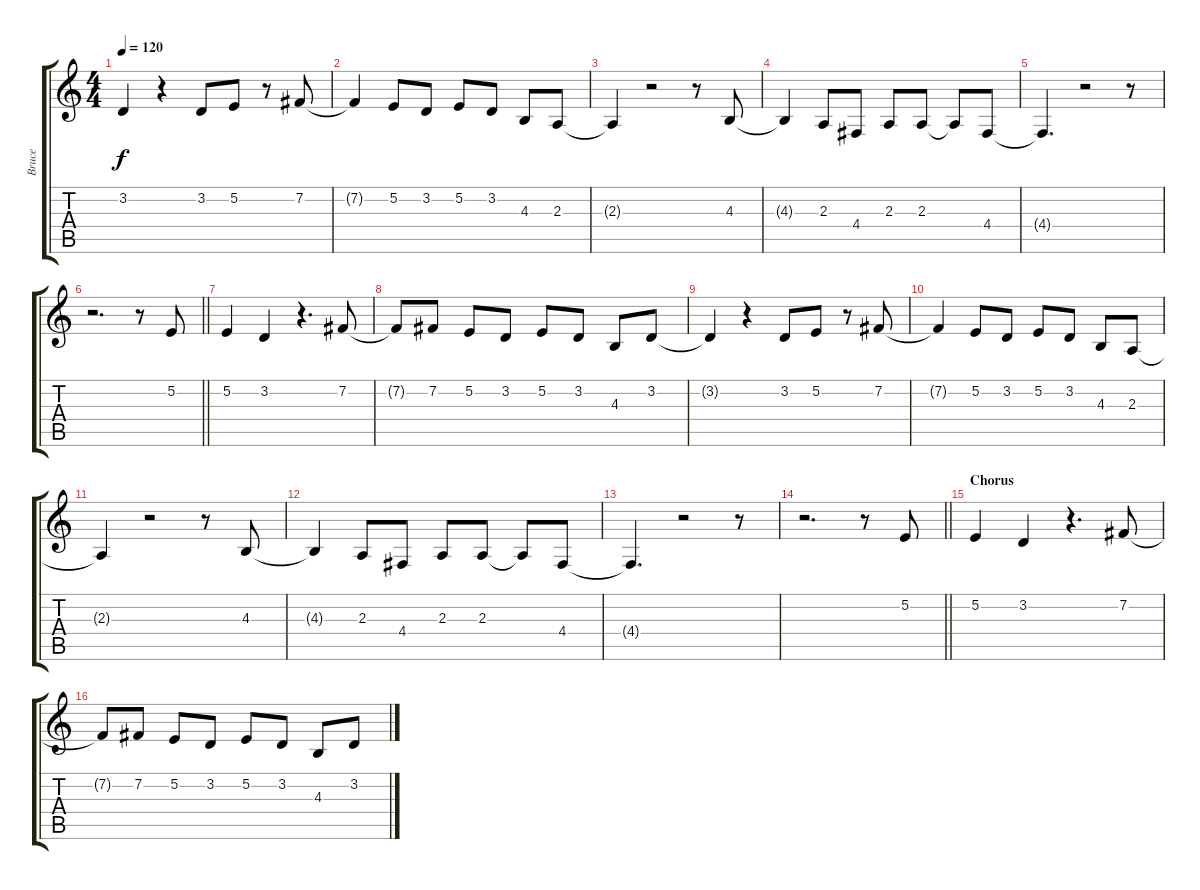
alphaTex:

\track ("Bruce" "Bruce") {instrument lead6voice}
\staff {score tabs}
\tuning (E4 B3 G3 D3 A2 E2) {hide}
\ts (4 4)
\tempo 120
\clef g2
\ks c
3.2{t}.4{dy f} r.4 3.2.8 5.2.8 r.8 7.2.8 |
7.2{t}.4 5.2.8 3.2.8 5.2.8 3.2.8 4.3.8 2.3.8 |
2.3{t}.4 r.2 r.8 4.3.8 |
4.3{t}.4 2.3.8 4.4.8 2.3.8 2.3.8 2.3{t}.8 4.4.8 |
4.4{t}.4{d} r.2 r.8 |
\barLineRight lightlight
r.2{d} r.8 5.2.8 |
5.2.4 3.2.4 r.4{d} 7.2.8 |
7.2{t}.8 7.2.8 5.2.8 3.2.8 5.2.8 3.2.8 4.3.8 3.2.8 |
3.2{t}.4 r.4 3.2.8 5.2.8 r.8 7.2.8 |
7.2{t}.4 5.2.8 3.2.8 5.2.8 3.2.8 4.3.8 2.3.8 |
2.3{t}.4 r.2 r.8 4.3.8 |
4.3{t}.4 2.3.8 4.4.8 2.3.8 2.3.8 2.3{t}.8 4.4.8 |
4.4{t}.4{d} r.2 r.8 |
\barLineRight lightlight
r.2{d} r.8 5.2.8 |
\section ("" "Chorus")
5.2.4 3.2.4 r.4{d} 7.2.8 |
7.2{t}.8 7.2.8 5.2.8 3.2.8 5.2.8 3.2.8 4.3.8 3.2.8
